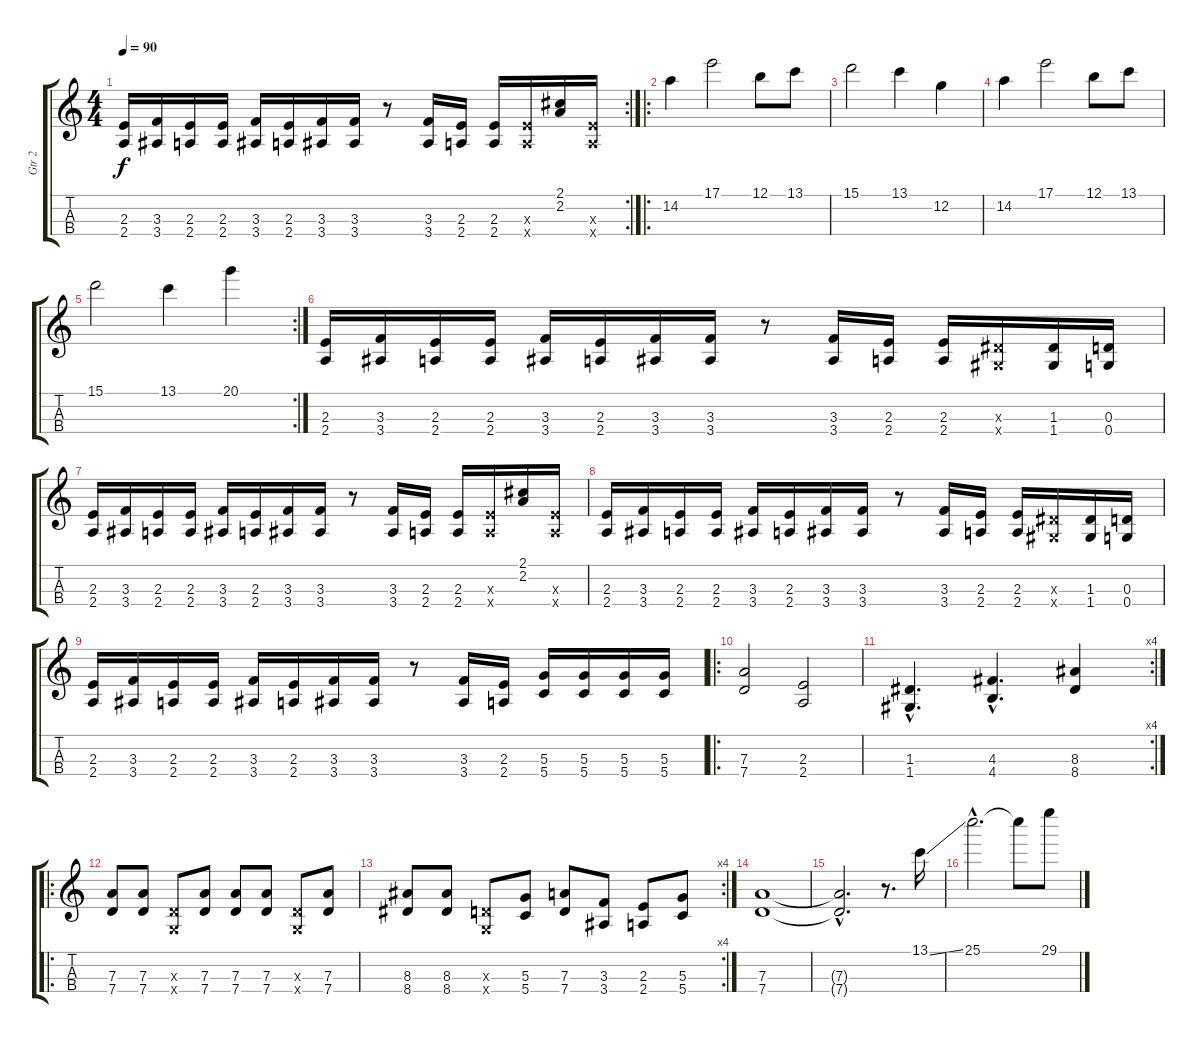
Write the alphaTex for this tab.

\track ("Gtr 2" "Gtr 2") {instrument distortionguitar}
\staff {score tabs}
\tuning (B3 G3 D3 G2) {hide}
\rc 2
\ts (4 4)
\tempo 90
\clef g2
\ks c
(2.3 2.4).16{dy f} (3.3 3.4).16 (2.3 2.4).16 (2.3 2.4).16 (3.3 3.4).16 (2.3 2.4).16 (3.3 3.4).16 (3.3 3.4).16 r.8 (3.3 3.4).16 (2.3 2.4).16 (2.3 2.4).16 (2.3{x} 2.4{x}).16 (2.1 2.2).16 (2.3{x} 2.4{x}).16 |
\ro
14.2.4{instrument kalimba} 17.1.2 12.1.8 13.1.8 |
15.1.2 13.1.4 12.2.4 |
14.2.4 17.1.2 12.1.8 13.1.8 |
\rc 2
15.1.2 13.1.4 20.1.4 |
(2.3 2.4).16{volume 16 instrument distortionguitar} (3.3 3.4).16 (2.3 2.4).16 (2.3 2.4).16 (3.3 3.4).16 (2.3 2.4).16 (3.3 3.4).16 (3.3 3.4).16 r.8 (3.3 3.4).16 (2.3 2.4).16 (2.3 2.4).16 (1.3{x} 1.4{x}).16 (1.3 1.4).16 (0.3 0.4).16 |
(2.3 2.4).16 (3.3 3.4).16 (2.3 2.4).16 (2.3 2.4).16 (3.3 3.4).16 (2.3 2.4).16 (3.3 3.4).16 (3.3 3.4).16 r.8 (3.3 3.4).16 (2.3 2.4).16 (2.3 2.4).16 (2.3{x} 2.4{x}).16 (2.1 2.2).16 (2.3{x} 2.4{x}).16 |
(2.3 2.4).16{volume 16 instrument distortionguitar} (3.3 3.4).16 (2.3 2.4).16 (2.3 2.4).16 (3.3 3.4).16 (2.3 2.4).16 (3.3 3.4).16 (3.3 3.4).16 r.8 (3.3 3.4).16 (2.3 2.4).16 (2.3 2.4).16 (1.3{x} 1.4{x}).16 (1.3 1.4).16 (0.3 0.4).16 |
(2.3 2.4).16 (3.3 3.4).16 (2.3 2.4).16 (2.3 2.4).16 (3.3 3.4).16 (2.3 2.4).16 (3.3 3.4).16 (3.3 3.4).16 r.8 (3.3 3.4).16 (2.3 2.4).16 (5.3 5.4).16 (5.3 5.4).16 (5.3 5.4).16 (5.3 5.4).16 |
\ro
(7.3 7.4).2 (2.3 2.4).2 |
\rc 4
(1.3{hac} 1.4{hac}).4{d} (4.3{hac} 4.4{hac}).4{d} (8.3 8.4).4 |
\ro
(7.3 7.4).8 (7.3 7.4).8 (0.3{x} 0.4{x}).8 (7.3 7.4).8 (7.3 7.4).8 (7.3 7.4).8 (0.3{x} 0.4{x}).8 (7.3 7.4).8 |
\rc 4
(8.3 8.4).8 (8.3 8.4).8 (0.3{x} 0.4{x}).8 (5.3 5.4).8 (7.3 7.4).8 (3.3 3.4).8 (2.3 2.4).8 (5.3 5.4).8 |
(7.3 7.4).1 |
(7.3{hac t} 7.4{hac t}).2{d volume 10 instrument voiceoohs} r.8{d} 13.1{ss}.16 |
25.1{hac}.2{d volume 10 instrument voiceoohs} 25.1{t}.8 29.1.8
